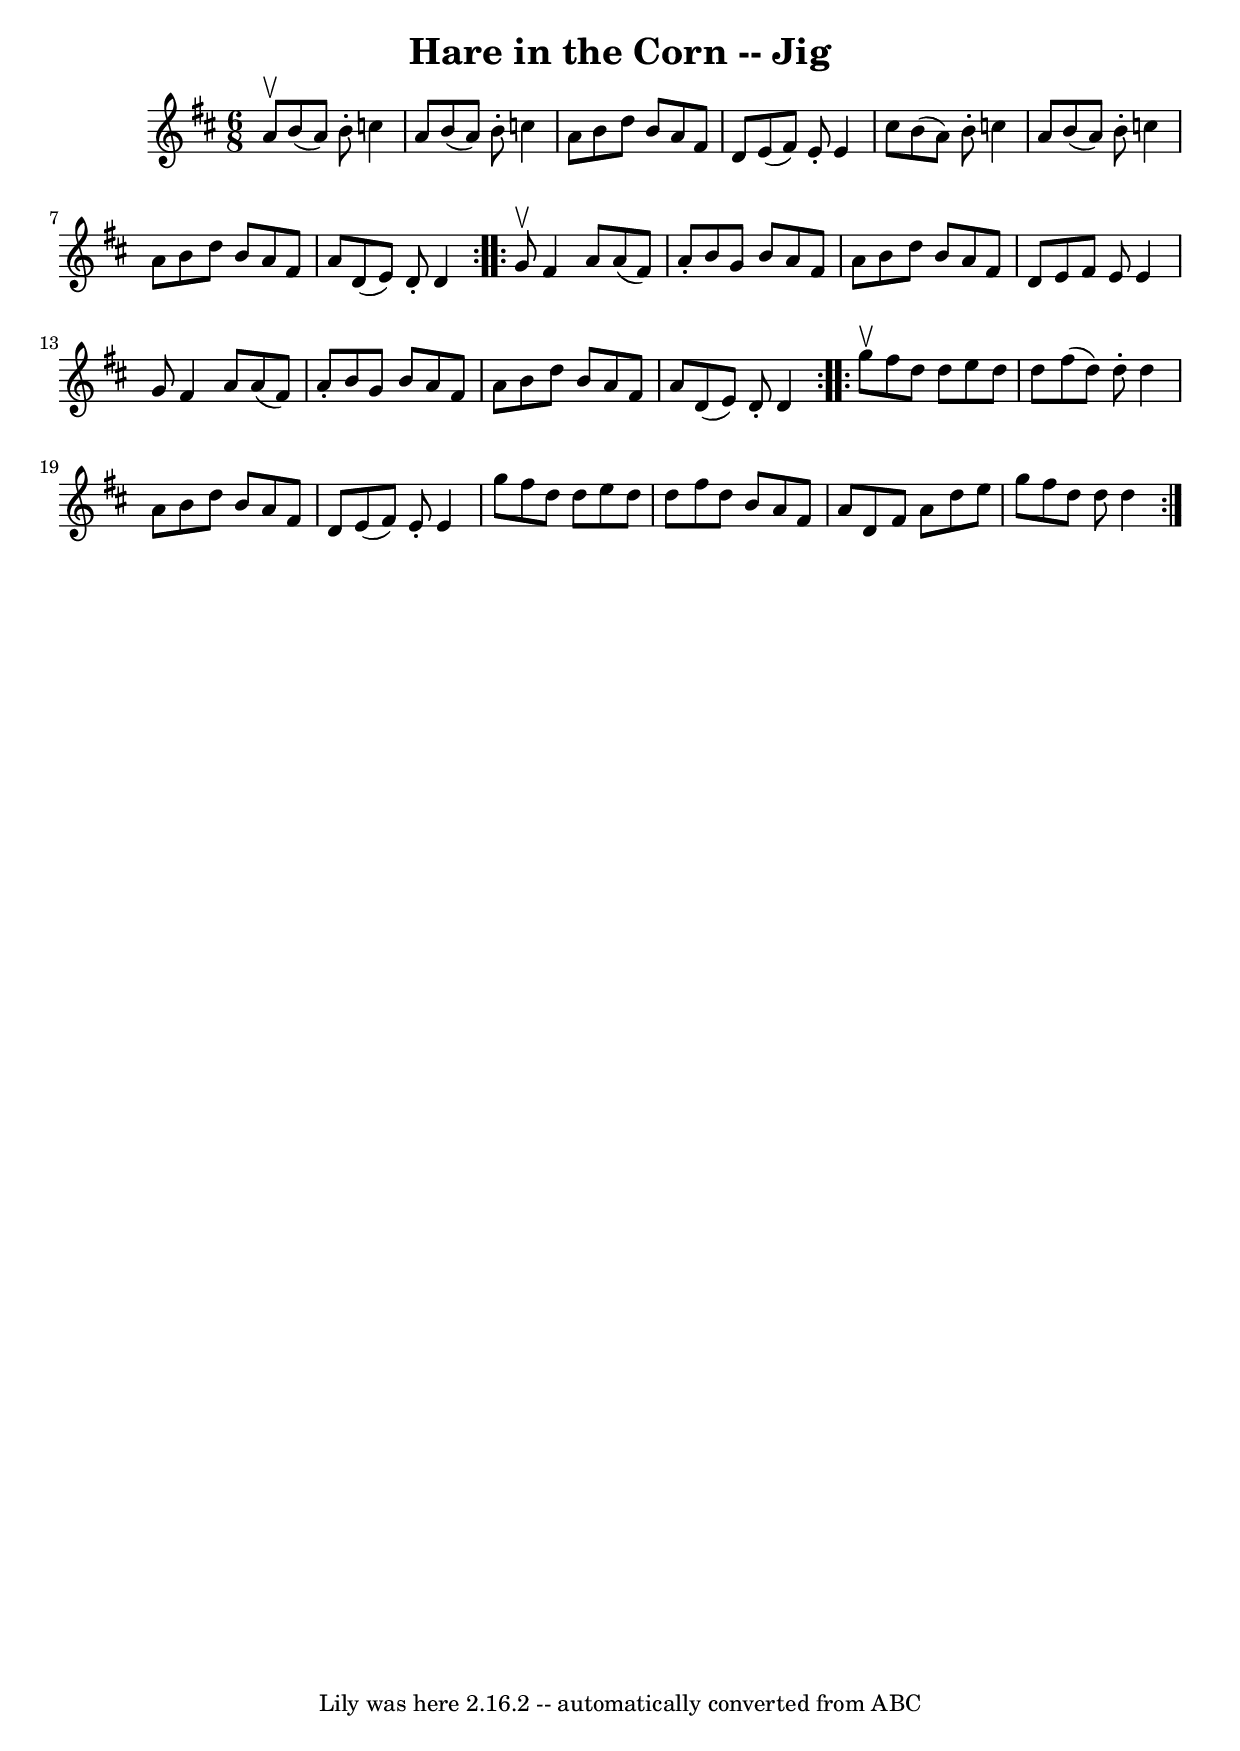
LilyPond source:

\version "2.16.2"
\include "Mammoth.ily"
\header {
  %% book = "Ryan's Mammoth Collection"
  crossRefNumber = "1"
  footnotes = "\\\\84 432"
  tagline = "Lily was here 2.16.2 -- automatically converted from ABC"
  title = "Hare in the Corn -- Jig"

}
voicedefault =  {



  \repeat volta 2 {

    \time 6/8 
    \key d \major
    a'8^\upbow |
    b'8 (a'8) b'8-.   
    c''4 a'8    |
    b'8 (a'8) b'8-. c''4 a'8    |
    
    b'8 d''8 b'8 a'8 fis'8 d'8    |
    e'8 (fis'8) e'8-. e'4 cis''8    |
    b'8 (a'8) b'8-. c''4 a'8    
    |
    b'8 (a'8) b'8-. c''4 a'8    |
    b'8 d''8    
    b'8 a'8 fis'8 a'8    |
    d'8 (e'8) d'8-. d'4    
  }    
  
  \repeat volta 2 {
    g'8^\upbow |
    fis'4 a'8 a'8 (fis'8) 
    a'8-.   |
    b'8 g'8 b'8 a'8 fis'8 a'8    |
    
    b'8 d''8 b'8 a'8 fis'8 d'8    |
    e'8 fis'8 e'8    
    e'4 g'8    |
    fis'4 a'8 a'8 (fis'8) a'8-.   
    |
    b'8 g'8 b'8 a'8 fis'8 a'8    |
    b'8 d''8   
    b'8 a'8 fis'8 a'8    |
    d'8 (e'8) d'8-. d'4    
  }   
  
  \repeat volta 2 {
    g''8^\upbow |
    fis''8 d''8 d''8 e''8  
    d''8 d''8    |
    fis''8 (d''8) d''8-. d''4 a'8    
    |
    b'8 d''8 b'8 a'8 fis'8 d'8    |
    e'8 (
    fis'8) e'8-. e'4 g''8    |
    fis''8 d''8 d''8 e''8 
    d''8 d''8    |
    fis''8 d''8 b'8 a'8 fis'8 a'8    
    |
    d'8 fis'8 a'8 d''8 e''8 g''8    |
    fis''8    
    d''8 d''8 d''4    
  }   

}

\score{
  <<

    \context Staff="default"
    {
      \voicedefault 
      
    }

  >>
  \layout {
    
  }
  \midi {
  }

}
